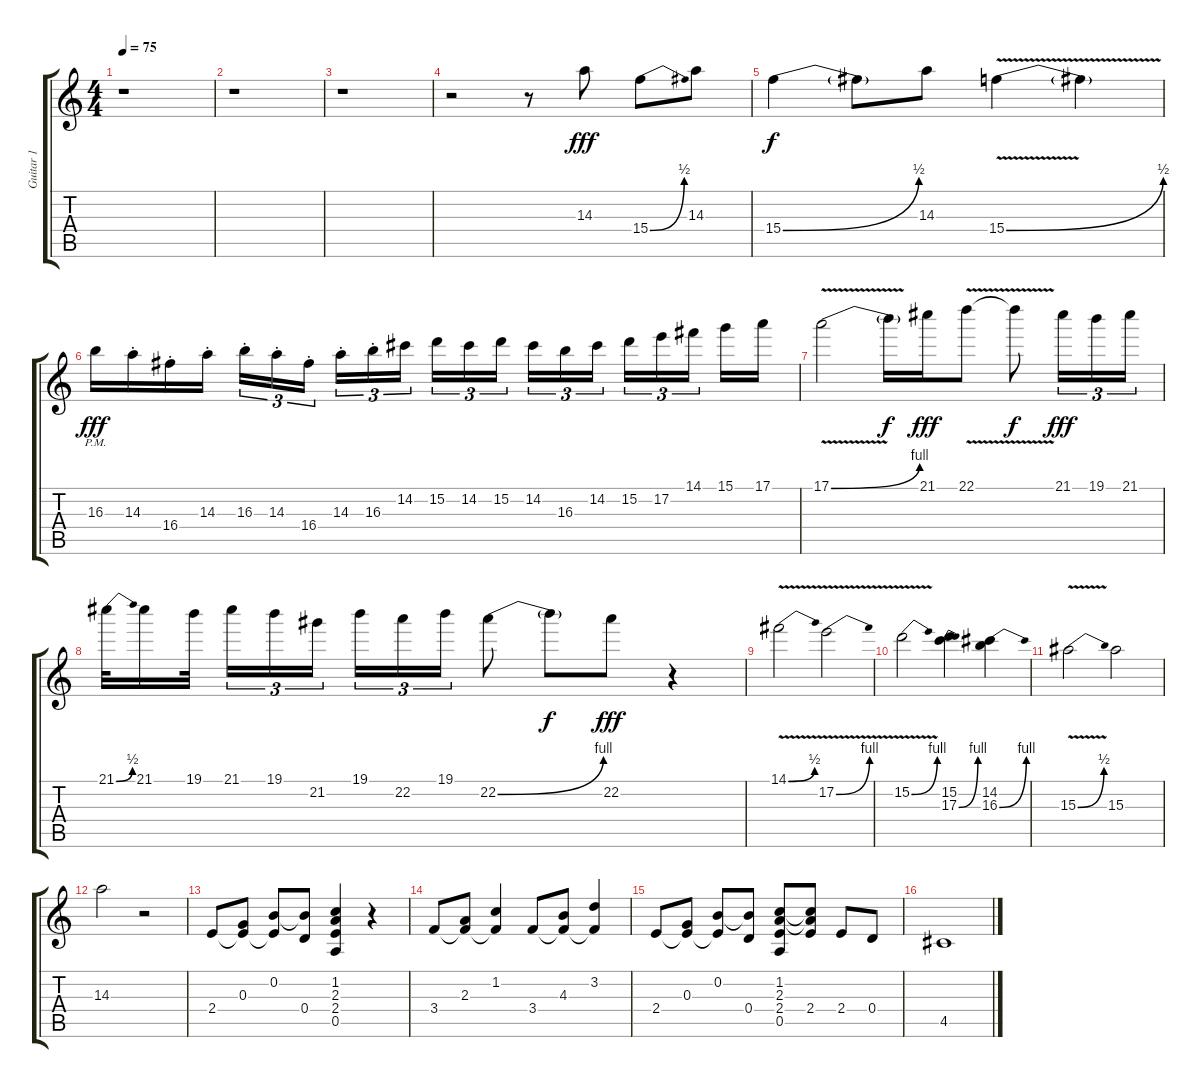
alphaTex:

\track ("Guitar 1" "Guitar 1") {instrument distortionguitar}
\staff {score tabs}
\tuning (E4 B3 G3 D3 A2 E2) {hide}
\ts (4 4)
\tempo 75
\clef g2
\ks c
r.1{dy fff} |
r.1 |
r.1 |
r.2 r.8 14.3.8{volume 16} 15.4{be (bend 0 0 60 2)}.8 14.3.8 |
15.4{be (bend 0 0 60 2)}.4{dy f} 15.4{t}.8 14.3.8 15.4{be (bend 0 0 60 2) v}.4 15.4{t}.4 |
16.3{pm}.16{dy fff} 14.3{st}.16 16.4{st}.16 14.3{st}.16 16.3{st}.16{tu (3 2)} 14.3{st}.16{tu (3 2)} 16.4{st}.16{tu (3 2) beam splitsecondary} 14.3{st}.16{tu (3 2)} 16.3{st}.16{tu (3 2)} 14.2.16{tu (3 2)} 15.2.16{tu (3 2)} 14.2.16{tu (3 2)} 15.2.16{tu (3 2) beam splitsecondary} 14.2.16{tu (3 2)} 16.3.16{tu (3 2)} 14.2.16{tu (3 2)} 15.2.16{tu (3 2)} 17.2.16{tu (3 2)} 14.1.16{tu (3 2) beam splitsecondary} 15.1.16 17.1.16 |
17.1{be (bend 0 0 60 4) v}.2 17.1{t}.16{dy f} 21.1.16{dy fff} 22.1{v}.8 22.1{t}.8{dy f} 21.1.16{tu (3 2) dy fff} 19.1.16{tu (3 2)} 21.1.16{tu (3 2)} |
21.1{be (bend 0 0 60 2)}.32 21.1.16 19.1.32{beam splitsecondary} 21.1.16{tu (3 2)} 19.1.16{tu (3 2)} 21.2.16{tu (3 2)} 19.1.16{tu (3 2)} 22.2.16{tu (3 2)} 19.1.16{tu (3 2)} 22.2{be (bend 0 0 60 4)}.8 22.2{t}.8{dy f} 22.2.8{dy fff} r.4 |
14.1{be (bend 0 0 60 2) v}.2 17.2{be (bend 0 0 60 4) v}.2 |
15.2{be (bend 0 0 60 4) v}.2 (15.2 17.3{be (bend 0 0 60 4)}).4 (14.2 16.3{be (bend 0 0 60 4)}).4 |
15.3{be (bend 0 0 60 2) v}.2 15.3.2 |
14.3.2 r.2 |
2.4.8{volume 13} (0.3 2.4{t}).8 (0.2 2.4{t}).8 (0.2{t} 0.4).8 (1.2 2.3 2.4 0.5).4 r.4 |
3.4.8 (2.3 3.4{t}).8 (1.2 3.4{t}).4 3.4.8 (4.3 3.4{t}).8 (3.2 3.4{t}).4 |
2.4.8 (0.3 2.4{t}).8 (0.2 2.4{t}).8 (0.2{t} 0.4).8 (1.2 2.3 2.4 0.5).8 (1.2{t} 2.3{t} 2.4).8 2.4.8 0.4.8 |
4.5.1
